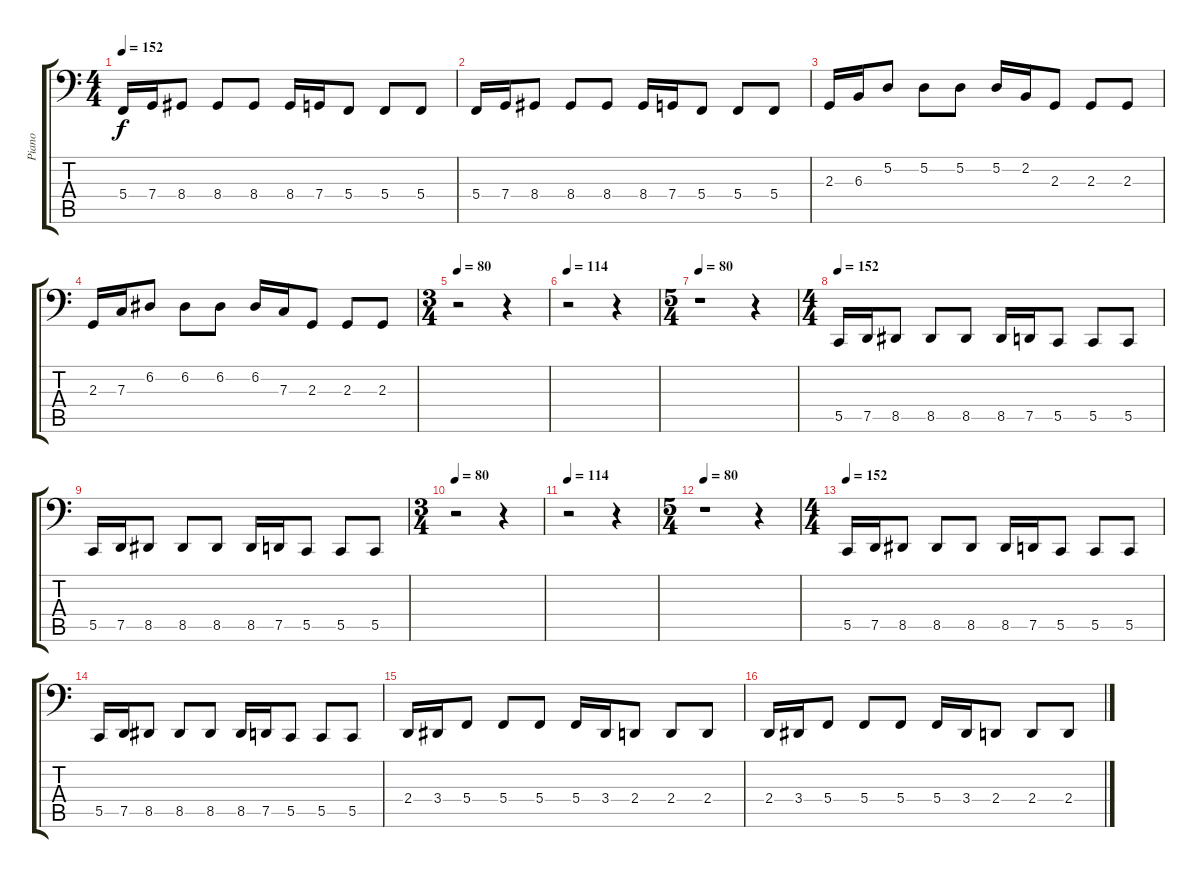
\track ("Piano" "Piano") {instrument electricgrandpiano}
\staff {score tabs}
\tuning (D3 A2 F2 C2 G1 D1) {hide}
\ts (4 4)
\tempo 152
\clef f4
\ks c
5.4.16{dy f} 7.4.16 8.4.8 8.4.8 8.4.8 8.4.16 7.4.16 5.4.8 5.4.8 5.4.8 |
5.4.16 7.4.16 8.4.8 8.4.8 8.4.8 8.4.16 7.4.16 5.4.8 5.4.8 5.4.8 |
2.3.16 6.3.16 5.2.8 5.2.8 5.2.8 5.2.16 2.2.16 2.3.8 2.3.8 2.3.8 |
2.3.16 7.3.16 6.2.8 6.2.8 6.2.8 6.2.16 7.3.16 2.3.8 2.3.8 2.3.8 |
\ts (3 4)
\tempo 80
r.2 r.4 |
\tempo 114
r.2 r.4 |
\ts (5 4)
\tempo 80
r.1 r.4 |
\ts (4 4)
\tempo 152
5.5.16 7.5.16 8.5.8 8.5.8 8.5.8 8.5.16 7.5.16 5.5.8 5.5.8 5.5.8 |
5.5.16 7.5.16 8.5.8 8.5.8 8.5.8 8.5.16 7.5.16 5.5.8 5.5.8 5.5.8 |
\ts (3 4)
\tempo 80
r.2 r.4 |
\tempo 114
r.2 r.4 |
\ts (5 4)
\tempo 80
r.1 r.4 |
\ts (4 4)
\tempo 152
5.5.16 7.5.16 8.5.8 8.5.8 8.5.8 8.5.16 7.5.16 5.5.8 5.5.8 5.5.8 |
5.5.16 7.5.16 8.5.8 8.5.8 8.5.8 8.5.16 7.5.16 5.5.8 5.5.8 5.5.8 |
2.4.16 3.4.16 5.4.8 5.4.8 5.4.8 5.4.16 3.4.16 2.4.8 2.4.8 2.4.8 |
2.4.16 3.4.16 5.4.8 5.4.8 5.4.8 5.4.16 3.4.16 2.4.8 2.4.8 2.4.8
